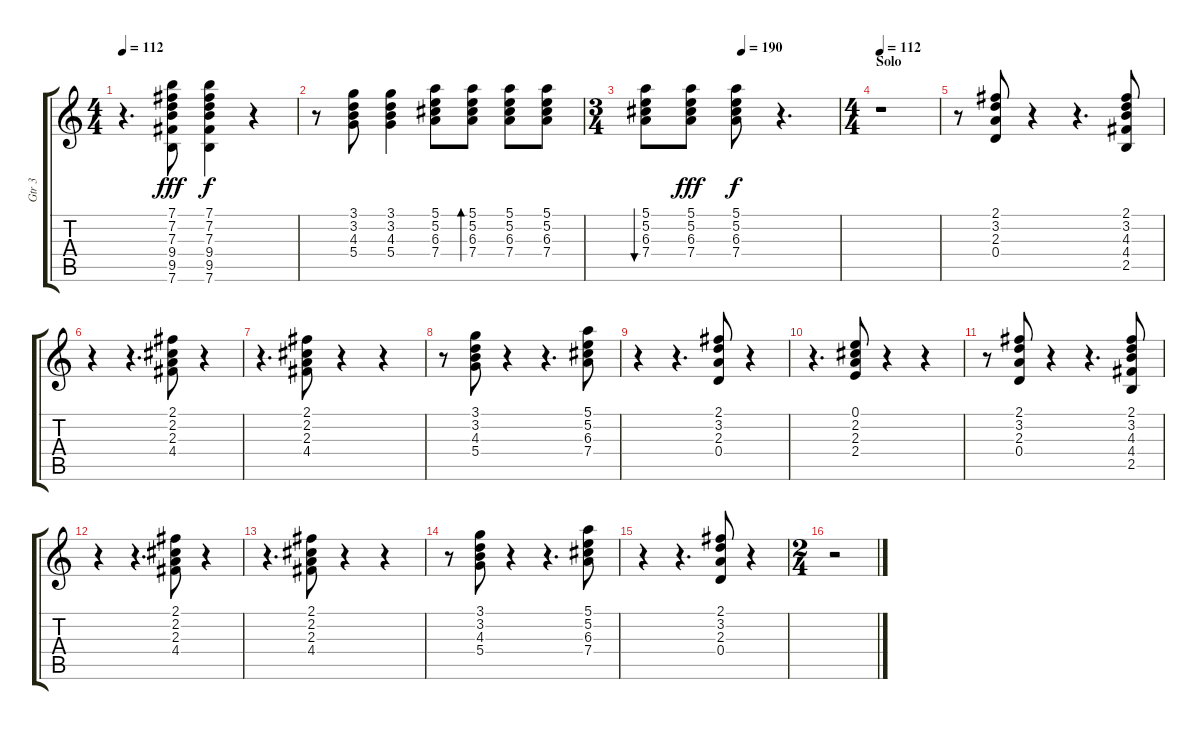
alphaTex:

\track ("Gtr 3" "Gtr 3") {instrument electricguitarclean}
\staff {score tabs}
\tuning (E4 B3 G3 D3 A2 E2) {hide}
\ts (4 4)
\tempo 112
\clef g2
\ks c
r.4{d dy f} (7.1 7.2 7.3 9.4 9.5 7.6).8{dy fff} (7.1 7.2 7.3 9.4 9.5 7.6).4{dy f} r.4 |
r.8 (3.1 3.2 4.3 5.4).8 (3.1 3.2 4.3 5.4).4 (5.1 5.2 6.3 7.4).8 (5.1 5.2 6.3 7.4).8{bd 30} (5.1 5.2 6.3 7.4).8 (5.1 5.2 6.3 7.4).8 |
\ts (3 4)
\tempo (190 0.5)
(5.1 5.2 6.3 7.4).8{bu 30} (5.1 5.2 6.3 7.4).8{dy fff} (5.1 5.2 6.3 7.4).8{dy f} r.4{d} |
\ts (4 4)
\section ("" "Solo")
\tempo 112
r.1 |
r.8 (2.1 3.2 2.3 0.4).8{instrument electricguitarclean} r.4 r.4{d} (2.1 3.2 4.3 4.4 2.5).8 |
r.4 r.4{d} (2.1 2.2 2.3 4.4).8 r.4 |
r.4{d} (2.1 2.2 2.3 4.4).8 r.4 r.4 |
r.8 (3.1 3.2 4.3 5.4).8 r.4 r.4{d} (5.1 5.2 6.3 7.4).8 |
r.4 r.4{d} (2.1 3.2 2.3 0.4).8 r.4 |
r.4{d} (0.1 2.2 2.3 2.4).8 r.4 r.4 |
r.8 (2.1 3.2 2.3 0.4).8 r.4 r.4{d} (2.1 3.2 4.3 4.4 2.5).8 |
r.4 r.4{d} (2.1 2.2 2.3 4.4).8 r.4 |
r.4{d} (2.1 2.2 2.3 4.4).8 r.4 r.4 |
r.8 (3.1 3.2 4.3 5.4).8 r.4 r.4{d} (5.1 5.2 6.3 7.4).8 |
r.4 r.4{d} (2.1 3.2 2.3 0.4).8 r.4 |
\ts (2 4)
r.2
